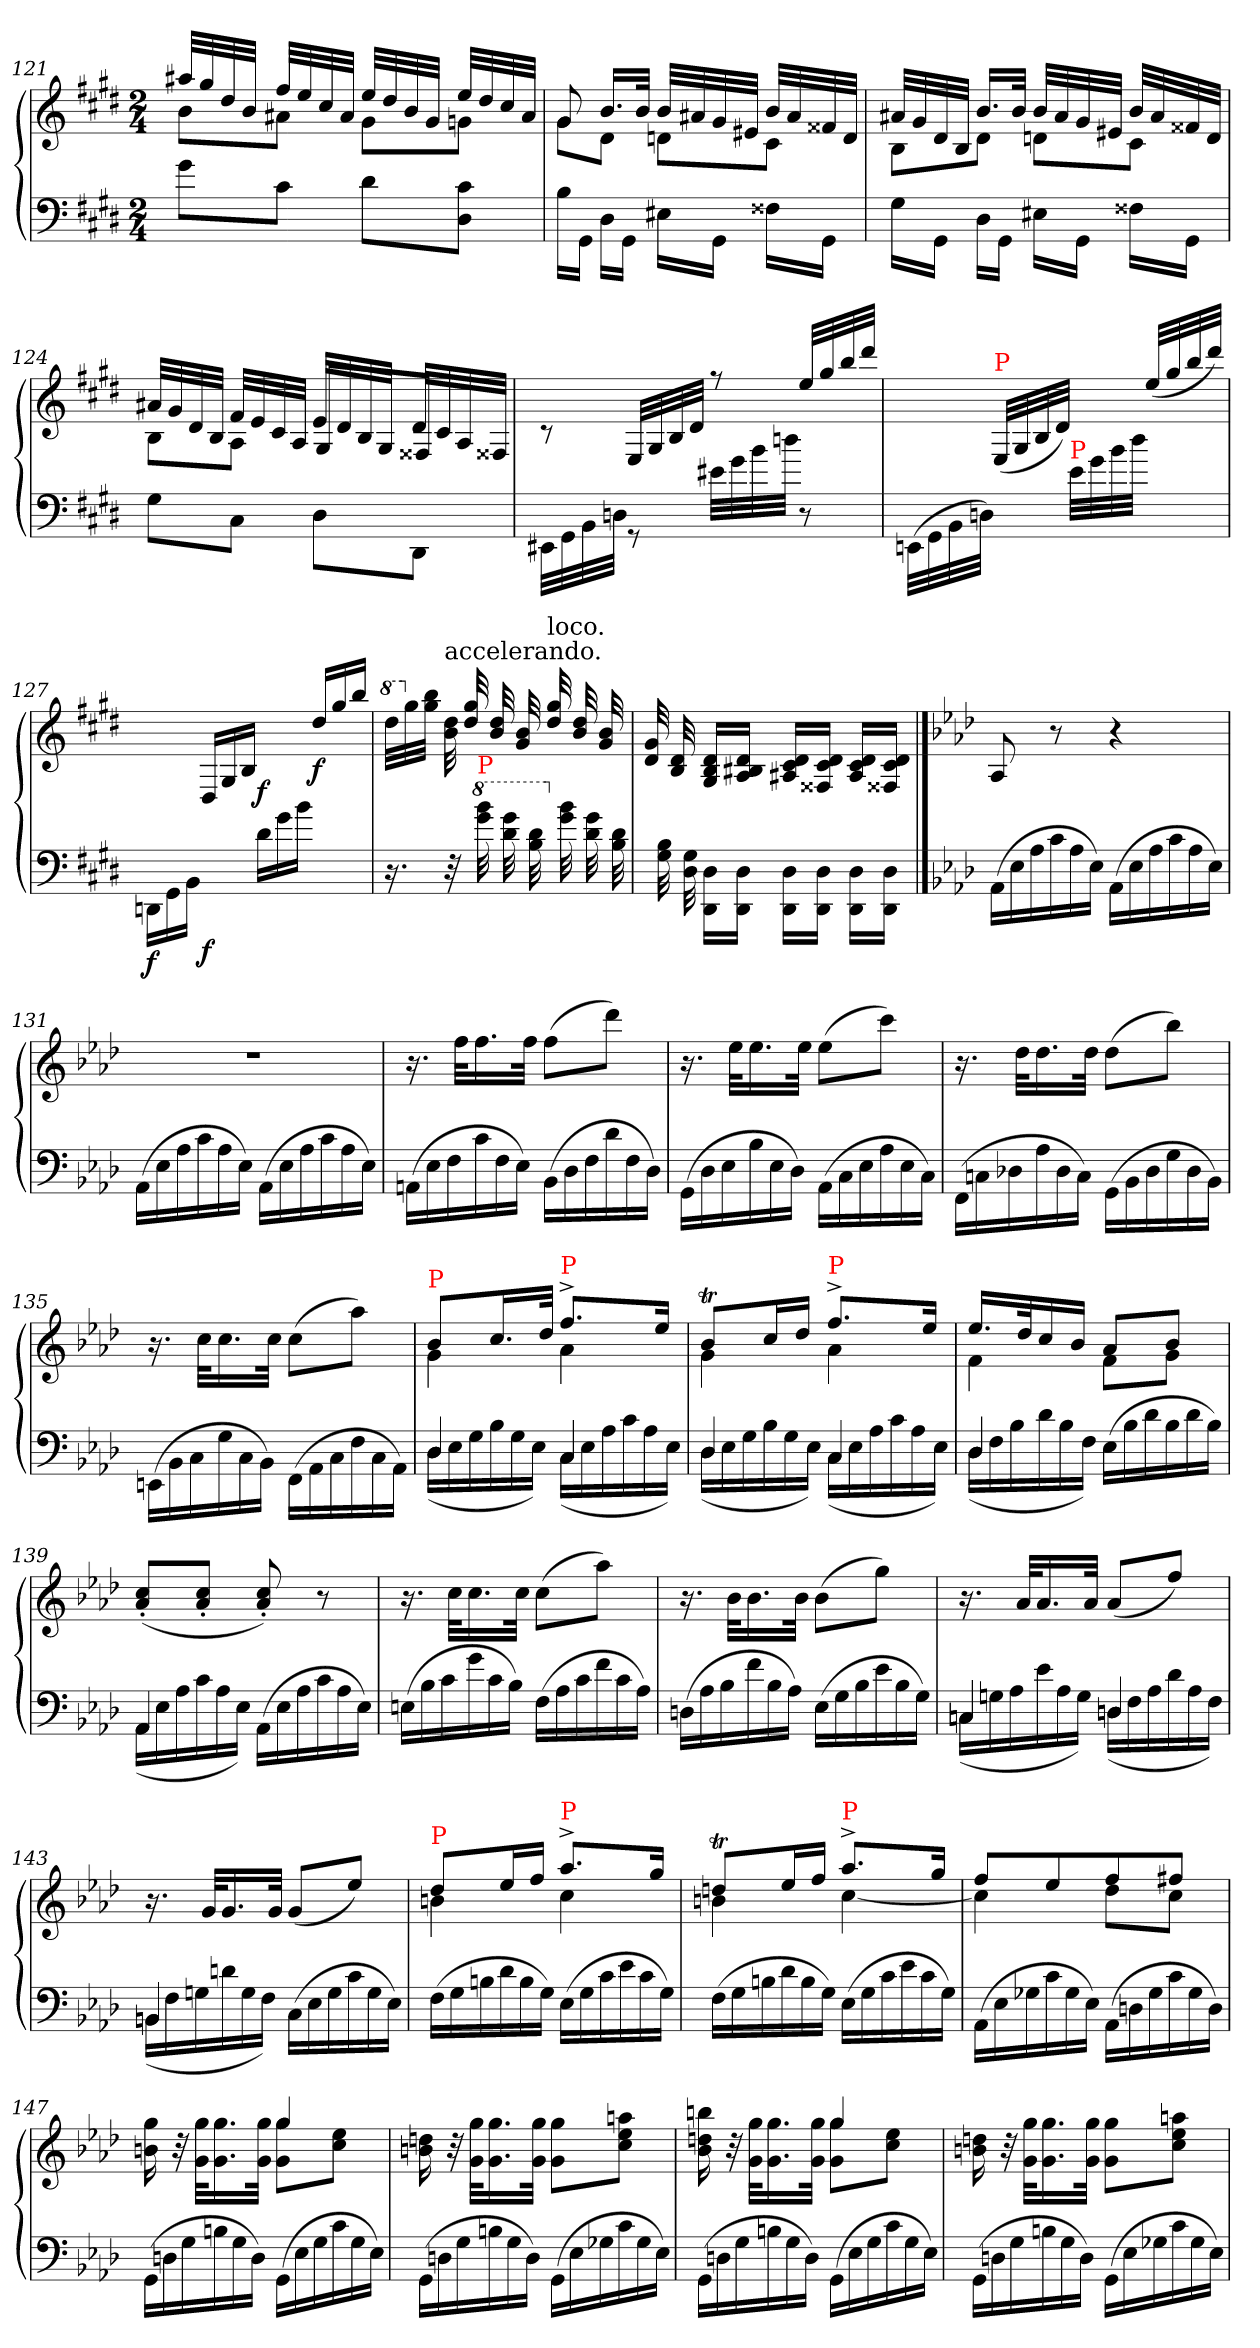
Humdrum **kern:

**kern	**kern	**dynam
*part1	*part1	*part1
*staff2	*staff1	*staff1/2
*clefF4	*clefG2	*
*k[f#c#g#d#]	*k[f#c#g#d#]	*
*M2/4	*M2/4	*
=121	=121	=121
*	*^	*
8g#\L	32aa#XLLL	8bL	.
.	32gg#	.	.
.	32dd#	.	.
.	32bJJJ	.	.
8c#J	32ff#LLL	8a#XJ	.
.	32ee	.	.
.	32cc#	.	.
.	32a#JJJ	.	.
8d#\L	32eeLLL	8g#L	.
.	32dd#	.	.
.	32b	.	.
.	32g#JJJ	.	.
8c# 8D#J	32eeLLL	8gnJ	.
.	32dd#	.	.
.	32cc#	.	.
.	32a#JJJ	.	.
=122	=122	=122	=122
16B\LL	8g#/	8g#L	.
16GG#JJ	.	.	.
16D#\LL	16.b/LL	8d#J	.
16GG#JJ	.	.	.
.	32bJJk	.	.
16E#X\LL	32bLLL	8dnL	.
.	32a#X	.	.
16GG#JJ	32g#	.	.
.	32e#XJJJ	.	.
16F##X\LL	32bLLL	8c#J	.
.	32a#	.	.
16GG#JJ	32f##X	.	.
.	32dJJJ	.	.
=123	=123	=123	=123
16G#\LL	32a#XLLL	8BL	.
.	32g#	.	.
16GG#JJ	32d#	.	.
.	32BJJJ	.	.
16D#\LL	16.bLL	8d#J	.
16GG#JJ	.	.	.
.	32bJJk	.	.
16E#X\LL	32bLLL	8dnL	.
.	32a#	.	.
16GG#JJ	32g#	.	.
.	32e#XJJJ	.	.
16F##X\LL	32bLLL	8c#J	.
.	32a#	.	.
16GG#JJ	32f##X	.	.
.	32dJJJ	.	.
=124	=124	=124	=124
8G#\L	32a#XLLL	8B\L	.
.	32g#	.	.
.	32d#	.	.
.	32BJJJ	.	.
8C#J	32f#LLL	8AJ	.
.	32e	.	.
.	32c#	.	.
.	32AJJJ	.	.
8D#\L	32eLLL	8G#/L	.
.	32d#	.	.
.	32B	.	.
.	32G#JJJ	.	.
8DD#J	32d#LLL	8F##XJ	.
.	32c#	.	.
.	32A	.	.
.	32F##XJJJ	.	.
*	*v	*v	*
=125	=125	=125
32EE#X\LLL	8rc	.
32GG#	.	.
32BB	.	.
32DnJJJ	.	.
8rGG	32E/LLL	.
.	32G#/	.
.	32B/	.
.	32d#/JJJ	.
32e#X\LLL	8rff	.
32g#\	.	.
32b\	.	.
32ddn\JJJ	.	.
8r	32ee/LLL	.
.	32gg#	.
.	32bb	.
.	32ddd#JJJ	.
=126	=126	=126
(>32EEn\LLL	8ryy	.
32GG#	.	.
32BB	.	.
32DnJJJ)	.	.
!	!LO:TX:a:color=red:t=P	!
8ryy	(<32E/LLL	.
.	32G#/	.
.	32B/	.
.	32d#/JJJ)	.
!LO:TX:a:color=red:t=P	!	!
32e\LLL	8ryy	.
32g#\	.	.
32b\	.	.
32dd#\JJJ	.	.
8ryy	(<32ee/LLL	.
.	32gg#	.
.	32bb	.
.	32ddd#JJJ)	.
=127	=127	=127
*Xtuplet	*	*
!	!	!LO:DY:b=2
24DDn\LL	8ryy	f
24GG#	.	.
24BBJJ	.	.
*	*Xtuplet	*
!	!	!LO:DY:b=2
8ryy	24D#/LL	f
.	24G#/	.
.	24B/JJ	.
!	!	!LO:DY:b
24d#\LL	8ryy	f
24g#\	.	.
24b\JJ	.	.
!	!	!LO:DY:b
8ryy	24dd#/LL	f
.	24gg#	.
.	24bbJJ	.
=128	=128	=128
*	*8va	*
16.r	32ddd#LLL	.
*	*X8va	*
.	32gg#	.
.	32bb 32gg#JJJ	.
!	!LO:TX:a:t=accelerando.	!
32r	32dd# 32b	.
32ryy	32gg#/ 32dd#/	.
*8va	*	*
!LO:TX:a:color=red:t=P	!	!
32bb\ 32gg#\	32ryy	.
32ryy	32dd#/ 32b/	.
32gg#\ 32dd#\	32ryy	.
32ryy	32b/ 32g#/	.
32dd#\ 32b\	32ryy	.
*X8va	*	*
!	!LO:TX:a:t=loco.	!
32ryy	32gg#/ 32dd#/	.
32b\ 32g#\	32ryy	.
32ryy	32dd#/ 32b/	.
32g#\ 32d#\	32ryy	.
32ryy	32b/ 32g#/	.
32d#\ 32B\	32ryy	.
=129	=129	=129
32ryy	32g#/ 32d#/	.
32B\ 32G#\	32ryy	.
32ryy	32d#/ 32B/	.
32G#\ 32D#\	32ryy	.
16D#\ 16DD#\LL	16d#/ 16B/ 16G#/LL	.
16D#\ 16DD#\JJ	16d#/ 16B#X/ 16A/JJ	.
16D#\ 16DD#\LL	16d#/ 16c#/ 16A#X/LL	.
16D#\ 16DD#\JJ	16d#/ 16c#/ 16F##X/JJ	.
16D# 16DD#LL	16d#/ 16c#/ 16A#/LL	.
16D#\ 16DD#\JJ	16d#/ 16c#/ 16F##X/JJ	.
==	==	==
*k[b-e-a-d-]	*k[b-e-a-d-]	*
(>24AA-LL	8A-	.
24E-	.	.
24A-	.	.
24c	8r	.
24A-	.	.
24E-JJ)	.	.
(>24AA-LL	4r	.
24E-	.	.
24A-	.	.
24c	.	.
24A-	.	.
24E-JJ)	.	.
=131	=131	=131
(>24AA-LL	2rdd	.
24E-	.	.
24A-	.	.
24c	.	.
24A-	.	.
24E-JJ)	.	.
(>24AA-LL	.	.
24E-	.	.
24A-	.	.
24c	.	.
24A-	.	.
24E-JJ)	.	.
=132	=132	=132
(>24AAn\LL	16.r	.
24E-	.	.
24F	.	.
.	32ffKLL	.
24c	16.ff	.
24F	.	.
24E-JJ)	.	.
.	32ffJJk	.
(>24BB-\LL	(>8ffL	.
24D-	.	.
24F	.	.
24d-	8ddd-J)	.
24F	.	.
24D-JJ)	.	.
=133	=133	=133
(>24GGLL	16.r	.
24D-	.	.
24E-	.	.
.	32ee-KLL	.
24B-	16.ee-	.
24E-	.	.
24D-JJ)	.	.
.	32ee-JJk	.
(>24AA-\LL	(>8ee-L	.
24C	.	.
24E-	.	.
24A-	8cccJ)	.
24E-	.	.
24CJJ)	.	.
=134	=134	=134
(>24FF\LL	16.r	.
24Cn	.	.
24D-X	.	.
.	32dd-KLL	.
24A-	16.dd-	.
24D-	.	.
24CJJ)	.	.
.	32dd-JJk	.
(>24GG\LL	(>8dd-L	.
24BB-	.	.
24D-	.	.
24G	8bb-J)	.
24D-	.	.
24BB-JJ)	.	.
=135	=135	=135
(>24EEn\LL	16.r	.
24BB-	.	.
24C	.	.
.	32ccKLL	.
24G	16.cc	.
24C	.	.
24BB-JJ)	.	.
.	32ccJJk	.
(>24FF\LL	(>8ccL	.
24AA-	.	.
24C	.	.
24F	8aa-J)	.
24C	.	.
24AA-JJ)	.	.
=136	=136	=136
*^	*^	*
!	!	!LO:TX:a:color=red:t=P	!	!
4D-/	(>24D-\LL	8b-L	4g\	.
.	24E-	.	.	.
.	24G	.	.	.
.	24B-	16.ccL	.	.
.	24G	.	.	.
.	24E-JJ)	.	.	.
.	.	32dd-JJk	.	.
!	!	!LO:TX:a:color=red:t=P	!	!
4C/	(>24C\LL	8.ff^>L	4a-	.
.	24E-	.	.	.
.	24A-	.	.	.
.	24c	.	.	.
.	24A-	.	.	.
.	.	16ee-Jk	.	.
.	24E-JJ)	.	.	.
=137	=137	=137	=137	=137
4D-/	(>24D-\LL	8b-TL	4g	.
.	24E-	.	.	.
.	24G	.	.	.
.	24B-	16ccL	.	.
.	24G	.	.	.
.	.	16dd-JJ	.	.
.	24E-JJ)	.	.	.
!	!	!LO:TX:a:color=red:t=P	!	!
4C/	(>24C\LL	8.ff^>L	4a-	.
.	24E-	.	.	.
.	24A-	.	.	.
.	24c	.	.	.
.	24A-	.	.	.
.	.	16ee-Jk	.	.
.	24E-JJ)	.	.	.
=138	=138	=138	=138	=138
4D-/	(>24D-\LL	16.ee-LL	4f	.
.	24F	.	.	.
.	24B-	.	.	.
.	.	32dd-k	.	.
.	24d-	16cc	.	.
.	24B-	.	.	.
.	.	16b-JJ	.	.
.	24FJJ)	.	.	.
4ryy	(>24E-\LL	8a-L	8fL	.
.	24B-	.	.	.
.	24d-	.	.	.
.	24B-	8b-J	8gJ	.
.	24d-	.	.	.
.	24B-JJ)	.	.	.
*	*	*v	*v	*
=139	=139	=139	=139
4AA-/	(>24AA-LL	(>8cc'>/ 8a-'>/L	.
.	24E-	.	.
.	24A-	.	.
.	24c	8cc'> 8a-'>J	.
.	24A-	.	.
.	24E-JJ)	.	.
4ryy	(>24AA-LL	8cc'>/ 8a-'>/)	.
.	24E-	.	.
.	24A-	.	.
.	24c	8r	.
.	24A-	.	.
.	24E-JJ)	.	.
*v	*v	*	*
=140	=140	=140
(>24EnLL	16.r	.
24B-	.	.
24c	.	.
.	32ccKLL	.
24g	16.cc	.
24c	.	.
24B-JJ)	.	.
.	32ccJJk	.
(>24FLL	(>8ccL	.
24A-	.	.
24c	.	.
24f	8aa-J)	.
24c	.	.
24A-JJ)	.	.
=141	=141	=141
(>24DnLL	16.r	.
24A-	.	.
24B-	.	.
.	32b-KLL	.
24f	16.b-	.
24B-	.	.
24A-JJ)	.	.
.	32b-JJk	.
(>24E-LL	(>8b-L	.
24G	.	.
24B-	.	.
24e-	8ggJ)	.
24B-	.	.
24GJJ)	.	.
=142	=142	=142
*^	*	*
4Cn/	(>24CnLL	16.r	.
.	24Gn	.	.
.	24A-	.	.
.	.	32a-KLL	.
.	24e-	16.a-	.
.	24A-	.	.
.	24GJJ)	.	.
.	.	32a-JJk	.
4Dn/	(>24DnLL	(<8a-/L	.
.	24F	.	.
.	24A-	.	.
.	24d-	8ffJ)	.
.	24A-	.	.
.	24FJJ)	.	.
=143	=143	=143	=143
4BBn/	(>24BBnLL	16.r	.
.	24F	.	.
.	24Gn	.	.
.	.	32gKLL	.
.	24dn	16.g	.
.	24G	.	.
.	24FJJ)	.	.
.	.	32gJJk	.
4ryy	(>24CLL	(<8g/L	.
.	24E-	.	.
.	24G	.	.
.	24c	8ee-J)	.
.	24G	.	.
.	24E-JJ)	.	.
=144	=144	=144	=144
*	*	*^	*
!	!	!LO:TX:a:color=red:t=P	!	!
*v	*v	*	*	*
(>24F\LL	8dd-L	4bn	.
24G	.	.	.
24Bn	.	.	.
24d-	16ee-L	.	.
24B	.	.	.
.	16ffJJ	.	.
24GJJ)	.	.	.
!	!LO:TX:a:color=red:t=P	!	!
(>24E-\LL	8.aa-^L	4cc	.
24G	.	.	.
24c	.	.	.
24e-	.	.	.
24c	.	.	.
.	16ggJk	.	.
24GJJ)	.	.	.
=145	=145	=145	=145
(>24F\LL	8ddntL	4bn	.
24G	.	.	.
24Bn	.	.	.
24d-	16ee-L	.	.
24B	.	.	.
.	16ffJJ	.	.
24GJJ)	.	.	.
!	!LO:TX:a:color=red:t=P	!	!
(>24E-\LL	8.aa-^L	[4cc	.
24G	.	.	.
24c	.	.	.
24e-	.	.	.
24c	.	.	.
.	16ggJk	.	.
24GJJ)	.	.	.
=146	=146	=146	=146
(>24AA-\LL	8ffL	4cc]	.
24E-	.	.	.
24G-X	.	.	.
24c	8ee-	.	.
24G-	.	.	.
24E-JJ)	.	.	.
(>24AA-\LL	8ff	8dd-L	.
24Dn	.	.	.
24G-	.	.	.
24c	8ff#XJ	8ccJ	.
24G-	.	.	.
24DJJ)	.	.	.
=147	=147	=147	=147
(>24GGLL	16gg\ 16bn\	4ryy	.
24Dn	.	.	.
.	32r	.	.
24G	.	.	.
.	32gg\ 32g\KLL	.	.
24Bn	16.gg 16.g	.	.
24G	.	.	.
24DJJ)	.	.	.
.	32gg 32gJJk	.	.
(>24GGLL	4gg	8gg 8gL	.
24E-	.	.	.
24G	.	.	.
24c	.	8ee- 8ccJ	.
24G	.	.	.
24E-JJ)	.	.	.
*	*v	*v	*
=148	=148	=148
(>24GGLL	16ddn 16bn	.
24Dn	.	.
.	32r	.
24G	.	.
.	32gg\ 32g\KLL	.
24Bn	16.gg 16.g	.
24G	.	.
24DJJ)	.	.
.	32gg 32gJJk	.
(>24GGLL	8gg\ 8g\L	.
24E-	.	.
24G-X	.	.
24c	8aan 8ee- 8ccJ	.
24G-	.	.
24E-JJ)	.	.
=149	=149	=149
*	*^	*
(>24GGLL	16bbn\ 16ddn\ 16b-\	4ryy	.
24Dn	.	.	.
.	32r	.	.
24G	.	.	.
.	32gg 32gKLL	.	.
24Bn	16.gg\ 16.g\	.	.
24G	.	.	.
24DJJ)	.	.	.
.	32gg 32gJJk	.	.
(>24GGLL	4gg	8gg\ 8g\L	.
24E-	.	.	.
24G	.	.	.
24c	.	8ee- 8ccJ	.
24G	.	.	.
24E-JJ)	.	.	.
*	*v	*v	*
=150	=150	=150
(>24GGLL	16ddn 16bn	.
24Dn	.	.
.	32r	.
24G	.	.
.	32gg 32gKLL	.
24Bn	16.gg 16.g	.
24G	.	.
24DJJ)	.	.
.	32gg 32gJJk	.
(>24GGLL	8gg\ 8g\L	.
24E-	.	.
24G-X	.	.
24c	8aan 8ee- 8ccJ	.
24G-	.	.
24E-JJ)	.	.
=	=	=
*-	*-	*-
